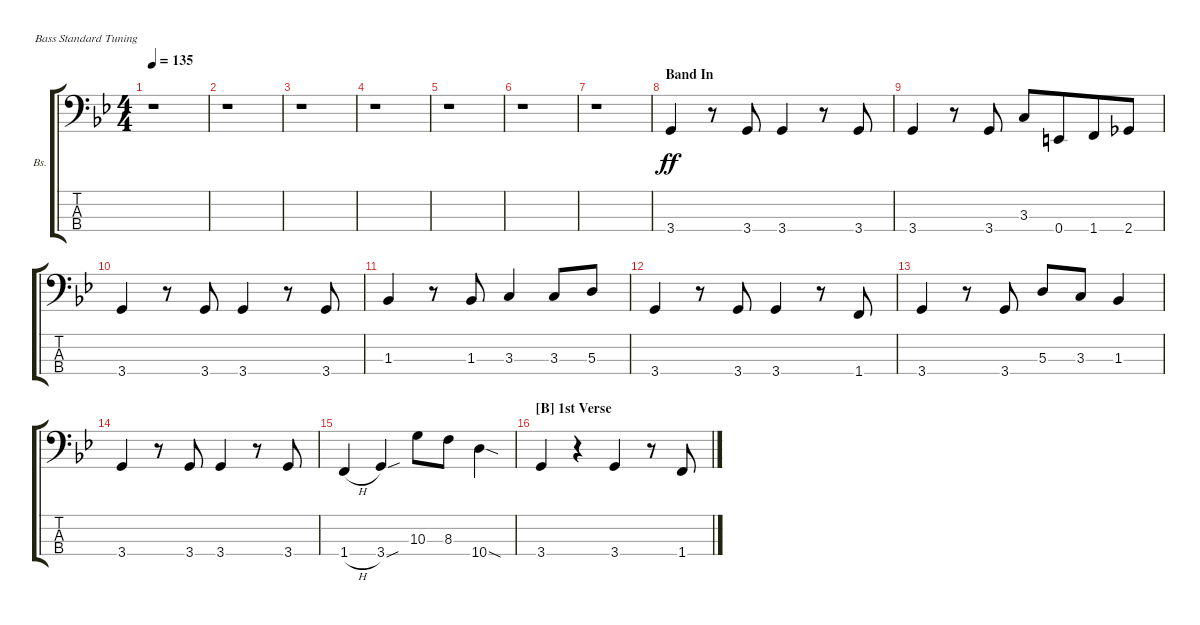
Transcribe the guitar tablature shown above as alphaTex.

\defaultSystemsLayout 4
\bracketExtendMode groupsimilarinstruments
\firstSystemTrackNameOrientation horizontal
\otherSystemsTrackNameOrientation horizontal
\track ("Bass" "Bs.") {instrument electricbassfinger}
\staff {score tabs}
\tuning (G2 D2 A1 E1)
\ts (4 4)
\tempo 135
\clef f4
\scale
0.239382
\ks bb
r.1{dy ff} |
\scale
0.239382 r.1 |
r.1 |
r.1 |
r.1 |
r.1 |
r.1 |
\section ("" "Band In")
3.4.4 r.8 3.4.8 3.4.4 r.8 3.4.8 |
3.4.4 r.8 3.4.8 3.3.8 0.4.8{beam merge} 1.4.8 2.4.8 |
3.4.4 r.8 3.4.8 3.4.4 r.8 3.4.8 |
1.3.4 r.8 1.3.8 3.3.4 3.3.8 5.3.8 |
3.4.4 r.8 3.4.8 3.4.4 r.8 1.4.8 |
3.4.4 r.8 3.4.8 5.3.8 3.3.8 1.3.4 |
3.4.4 r.8 3.4.8 3.4.4 r.8 3.4.8 |
1.4{h}.4 3.4{sou}.4 10.3.8 8.3.8 10.4{sod}.4 |
\section ("B" "1st Verse")
3.4.4 r.4 3.4.4 r.8 1.4.8
